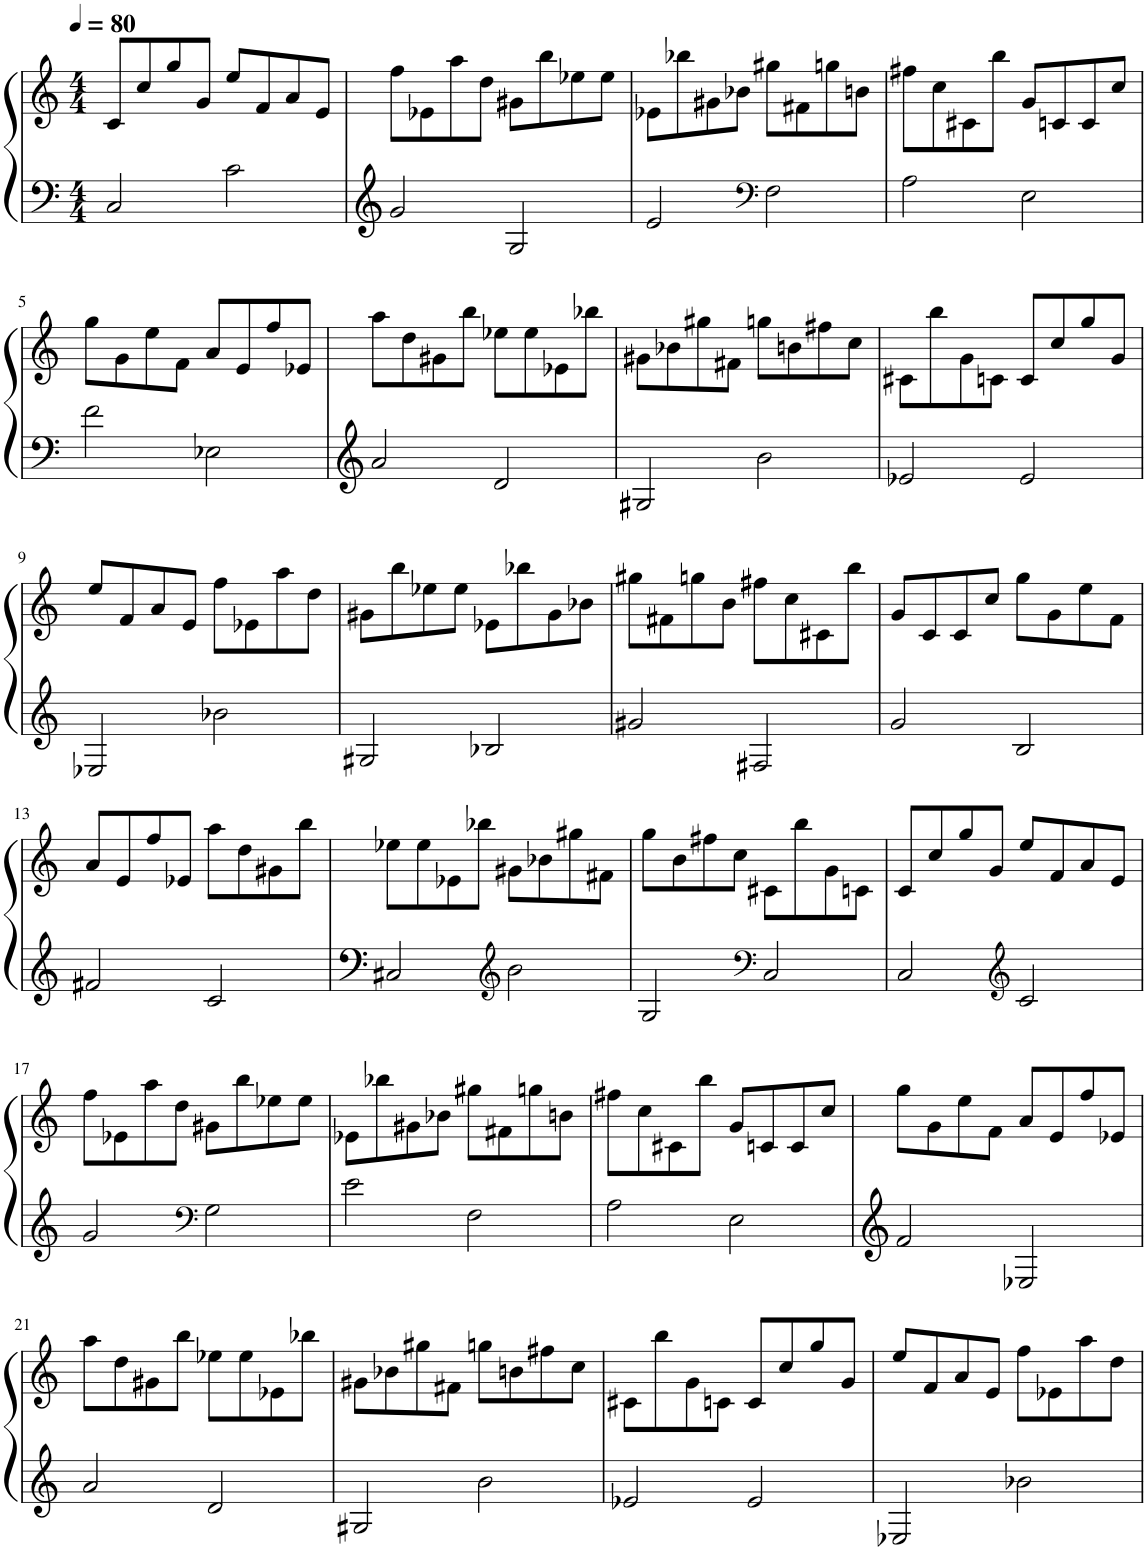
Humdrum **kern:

**kern	**kern
*part1	*part1
*staff2	*staff1
*I"Klavier	*
*I'Klav.	*
*clefF4	*clefG2
*k[]	*k[]
*M4/4	*M4/4
*MM80	*MM80
=1	=1
2C/	8c/L
.	8cc/
.	8gg/
.	8g/J
2c\	8ee/L
.	8f/
.	8a/
.	8e/J
=2	=2
2g/	8ff\L
.	8e-X\
.	8aa\
.	8dd\J
2G/	8g#X\L
.	8bb\
.	8ee-X\
.	8ee-\J
=3	=3
2e/	8e-X\L
.	8bb-X\
.	8g#X\
.	8b-X\J
*clefF4	*
2F\	8gg#X\L
.	8f#X\
.	8ggn\
.	8bn\J
=4	=4
2A\	8ff#X\L
.	8cc\
.	8c#X\
.	8bb\J
2E\	8g/L
.	8cn/
.	8c/
.	8cc/J
!!LO:LB:g=z
=5	=5
2f\	8gg\L
.	8g\
.	8ee\
.	8f\J
2E-X\	8a/L
.	8e/
.	8ff/
.	8e-X/J
=6	=6
2a/	8aa\L
.	8dd\
.	8g#X\
.	8bb\J
2d/	8ee-X\L
.	8ee-\
.	8e-X\
.	8bb-X\J
=7	=7
2G#X/	8g#X\L
.	8b-X\
.	8gg#X\
.	8f#X\J
2b\	8ggn\L
.	8bn\
.	8ff#X\
.	8cc\J
=8	=8
2e-X/	8c#X\L
.	8bb\
.	8g\
.	8cn\J
2e-/	8c/L
.	8cc/
.	8gg/
.	8g/J
!!LO:LB:g=z
=9	=9
2E-X/	8ee/L
.	8f/
.	8a/
.	8e/J
2b-X\	8ff\L
.	8e-X\
.	8aa\
.	8dd\J
=10	=10
2G#X/	8g#X\L
.	8bb\
.	8ee-X\
.	8ee-\J
2B-X/	8e-X\L
.	8bb-X\
.	8g#\
.	8b-X\J
=11	=11
2g#X/	8gg#X\L
.	8f#X\
.	8ggn\
.	8b\J
2F#X/	8ff#X\L
.	8cc\
.	8c#X\
.	8bb\J
=12	=12
2g/	8g/L
.	8c/
.	8c/
.	8cc/J
2B/	8gg\L
.	8g\
.	8ee\
.	8f\J
!!LO:LB:g=z
=13	=13
2f#X/	8a/L
.	8e/
.	8ff/
.	8e-X/J
2c/	8aa\L
.	8dd\
.	8g#X\
.	8bb\J
=14	=14
2C#X/	8ee-X\L
.	8ee-\
.	8e-X\
.	8bb-X\J
*clefG2	*
2b\	8g#X\L
.	8b-X\
.	8gg#X\
.	8f#X\J
=15	=15
2G/	8gg\L
.	8b\
.	8ff#X\
.	8cc\J
*clefF4	*
2C/	8c#X\L
.	8bb\
.	8g\
.	8cn\J
=16	=16
2C/	8c/L
.	8cc/
.	8gg/
.	8g/J
*clefG2	*
2c/	8ee/L
.	8f/
.	8a/
.	8e/J
!!LO:LB:g=z
=17	=17
2g/	8ff\L
.	8e-X\
.	8aa\
.	8dd\J
*clefF4	*
2G\	8g#X\L
.	8bb\
.	8ee-X\
.	8ee-\J
=18	=18
2e\	8e-X\L
.	8bb-X\
.	8g#X\
.	8b-X\J
2F\	8gg#X\L
.	8f#X\
.	8ggn\
.	8bn\J
=19	=19
2A\	8ff#X\L
.	8cc\
.	8c#X\
.	8bb\J
2E\	8g/L
.	8cn/
.	8c/
.	8cc/J
=20	=20
2f/	8gg\L
.	8g\
.	8ee\
.	8f\J
2E-X/	8a/L
.	8e/
.	8ff/
.	8e-X/J
!!LO:LB:g=z
=21	=21
2a/	8aa\L
.	8dd\
.	8g#X\
.	8bb\J
2d/	8ee-X\L
.	8ee-\
.	8e-X\
.	8bb-X\J
=22	=22
2G#X/	8g#X\L
.	8b-X\
.	8gg#X\
.	8f#X\J
2b\	8ggn\L
.	8bn\
.	8ff#X\
.	8cc\J
=23	=23
2e-X/	8c#X\L
.	8bb\
.	8g\
.	8cn\J
2e-/	8c/L
.	8cc/
.	8gg/
.	8g/J
=24	=24
2E-X/	8ee/L
.	8f/
.	8a/
.	8e/J
2b-X\	8ff\L
.	8e-X\
.	8aa\
.	8dd\J
=	=
*-	*-
